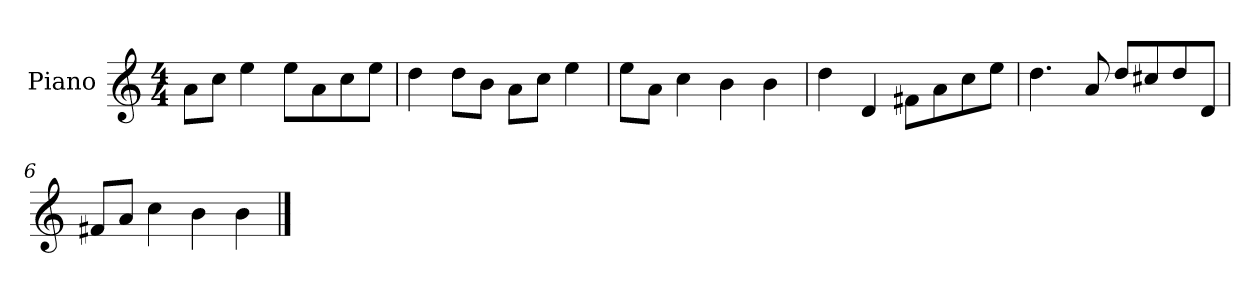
**kern
*part1
*staff1
*I"Piano
*I'P-no
*clefG2
*k[]
*M4/4
*MM90
=1
8a\L
8cc\J
4ee\
8ee\L
8a\
8cc\
8ee\J
=2
4dd\
8dd\L
8b\J
8a\L
8cc\J
4ee\
=3
8ee\L
8a\J
4cc\
4b\
4b\
=4
4dd\
4d/
8f#X\L
8a\
8cc\
8ee\J
=5
4.dd\
8a/
8dd/L
8cc#X/
8dd/
8d/J
=6
8f#X/L
8a/J
4cc\
4b\
4b\
==
*-
